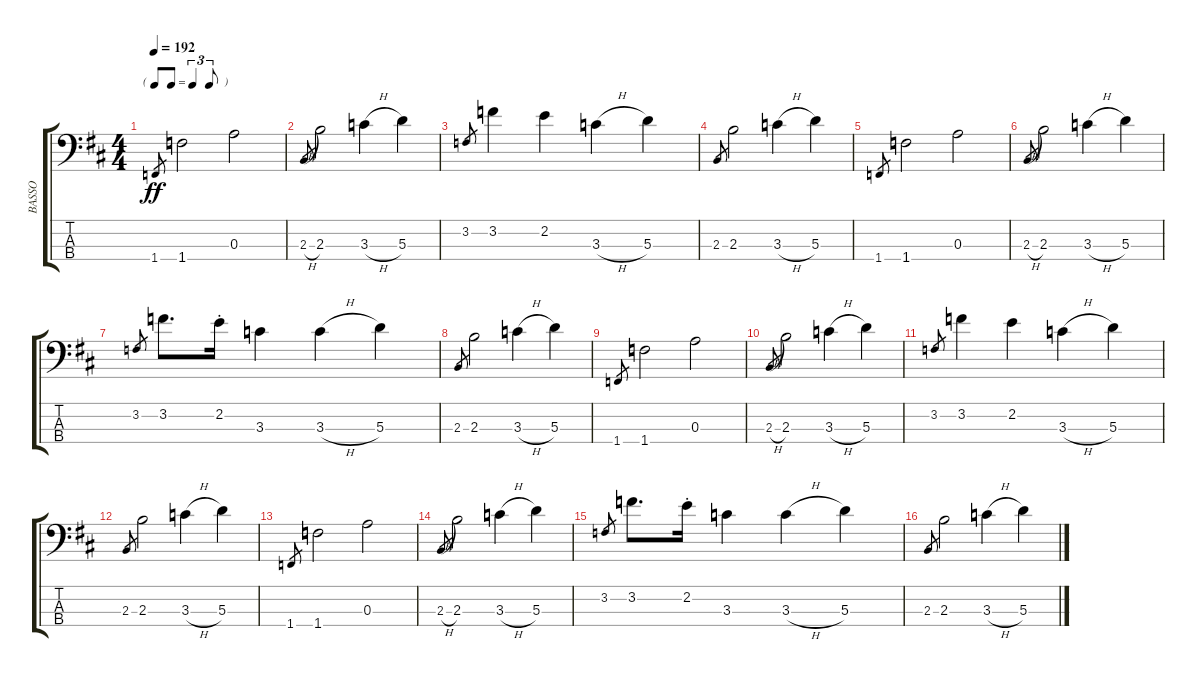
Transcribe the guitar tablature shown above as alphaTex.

\track ("BASSO" "BASSO") {instrument electricbassfinger}
\staff {score tabs}
\tuning (G2 D2 A1 E1) {hide}
\ts (4 4)
\tf triplet8th
\tempo 192
\clef f4
\ks d
1.4.8{gr dy ff} 1.4.2{ot 8vb} 0.3.2{ot 8vb} |
2.3{h}.8{gr} 2.3.2{ot 8vb} 3.3{h}.4{ot 8vb} 5.3.4{ot 8vb} |
3.2.8{gr} 3.2.4{ot 8vb} 2.2.4{ot 8vb} 3.3{h}.4{ot 8vb} 5.3.4{ot 8vb} |
2.3.8{gr} 2.3.2{ot 8vb} 3.3{h}.4{ot 8vb} 5.3.4{ot 8vb} |
1.4.8{gr} 1.4.2{ot 8vb} 0.3.2{ot 8vb} |
2.3{h}.8{gr} 2.3.2{ot 8vb} 3.3{h}.4{ot 8vb} 5.3.4{ot 8vb} |
3.2.8{gr} 3.2.8{d ot 8vb} 2.2{st}.16{ot 8vb} 3.3.4{ot 8vb} 3.3{h}.4{ot 8vb} 5.3.4{ot 8vb} |
2.3.8{gr} 2.3.2{ot 8vb} 3.3{h}.4{ot 8vb} 5.3.4{ot 8vb} |
1.4.8{gr} 1.4.2{ot 8vb} 0.3.2{ot 8vb} |
2.3{h}.8{gr} 2.3.2{ot 8vb} 3.3{h}.4{ot 8vb} 5.3.4{ot 8vb} |
3.2.8{gr} 3.2.4{ot 8vb} 2.2.4{ot 8vb} 3.3{h}.4{ot 8vb} 5.3.4{ot 8vb} |
2.3.8{gr} 2.3.2{ot 8vb} 3.3{h}.4{ot 8vb} 5.3.4{ot 8vb} |
1.4.8{gr} 1.4.2{ot 8vb} 0.3.2{ot 8vb} |
2.3{h}.8{gr} 2.3.2{ot 8vb} 3.3{h}.4{ot 8vb} 5.3.4{ot 8vb} |
3.2.8{gr} 3.2.8{d ot 8vb} 2.2{st}.16{ot 8vb} 3.3.4{ot 8vb} 3.3{h}.4{ot 8vb} 5.3.4{ot 8vb} |
2.3.8{gr} 2.3.2{ot 8vb} 3.3{h}.4{ot 8vb} 5.3.4{ot 8vb}
